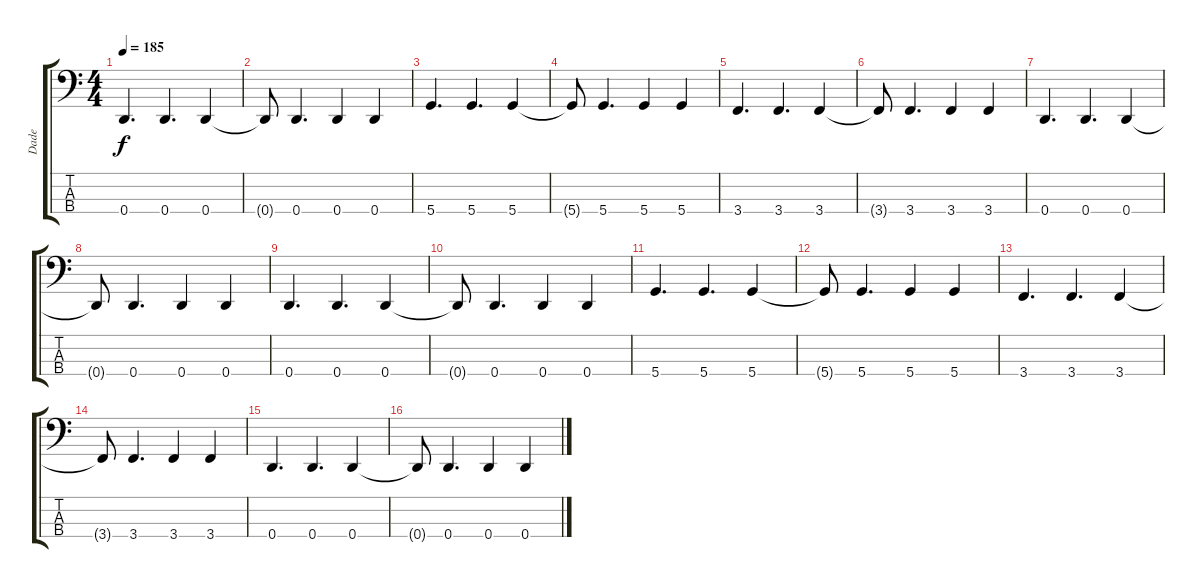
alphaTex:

\track ("Dade" "Dade") {instrument electricbassfinger}
\staff {score tabs}
\tuning (G2 D2 A1 D1) {hide}
\ts (4 4)
\tempo 185
\clef f4
\ks c
0.4.4{d dy f} 0.4.4{d} 0.4.4 |
0.4{t}.8 0.4.4{d} 0.4.4 0.4.4 |
5.4.4{d} 5.4.4{d} 5.4.4 |
5.4{t}.8 5.4.4{d} 5.4.4 5.4.4 |
3.4.4{d} 3.4.4{d} 3.4.4 |
3.4{t}.8 3.4.4{d} 3.4.4 3.4.4 |
0.4.4{d} 0.4.4{d} 0.4.4 |
0.4{t}.8 0.4.4{d} 0.4.4 0.4.4 |
0.4.4{d} 0.4.4{d} 0.4.4 |
0.4{t}.8 0.4.4{d} 0.4.4 0.4.4 |
5.4.4{d} 5.4.4{d} 5.4.4 |
5.4{t}.8 5.4.4{d} 5.4.4 5.4.4 |
3.4.4{d} 3.4.4{d} 3.4.4 |
3.4{t}.8 3.4.4{d} 3.4.4 3.4.4 |
0.4.4{d} 0.4.4{d} 0.4.4 |
0.4{t}.8 0.4.4{d} 0.4.4 0.4.4
